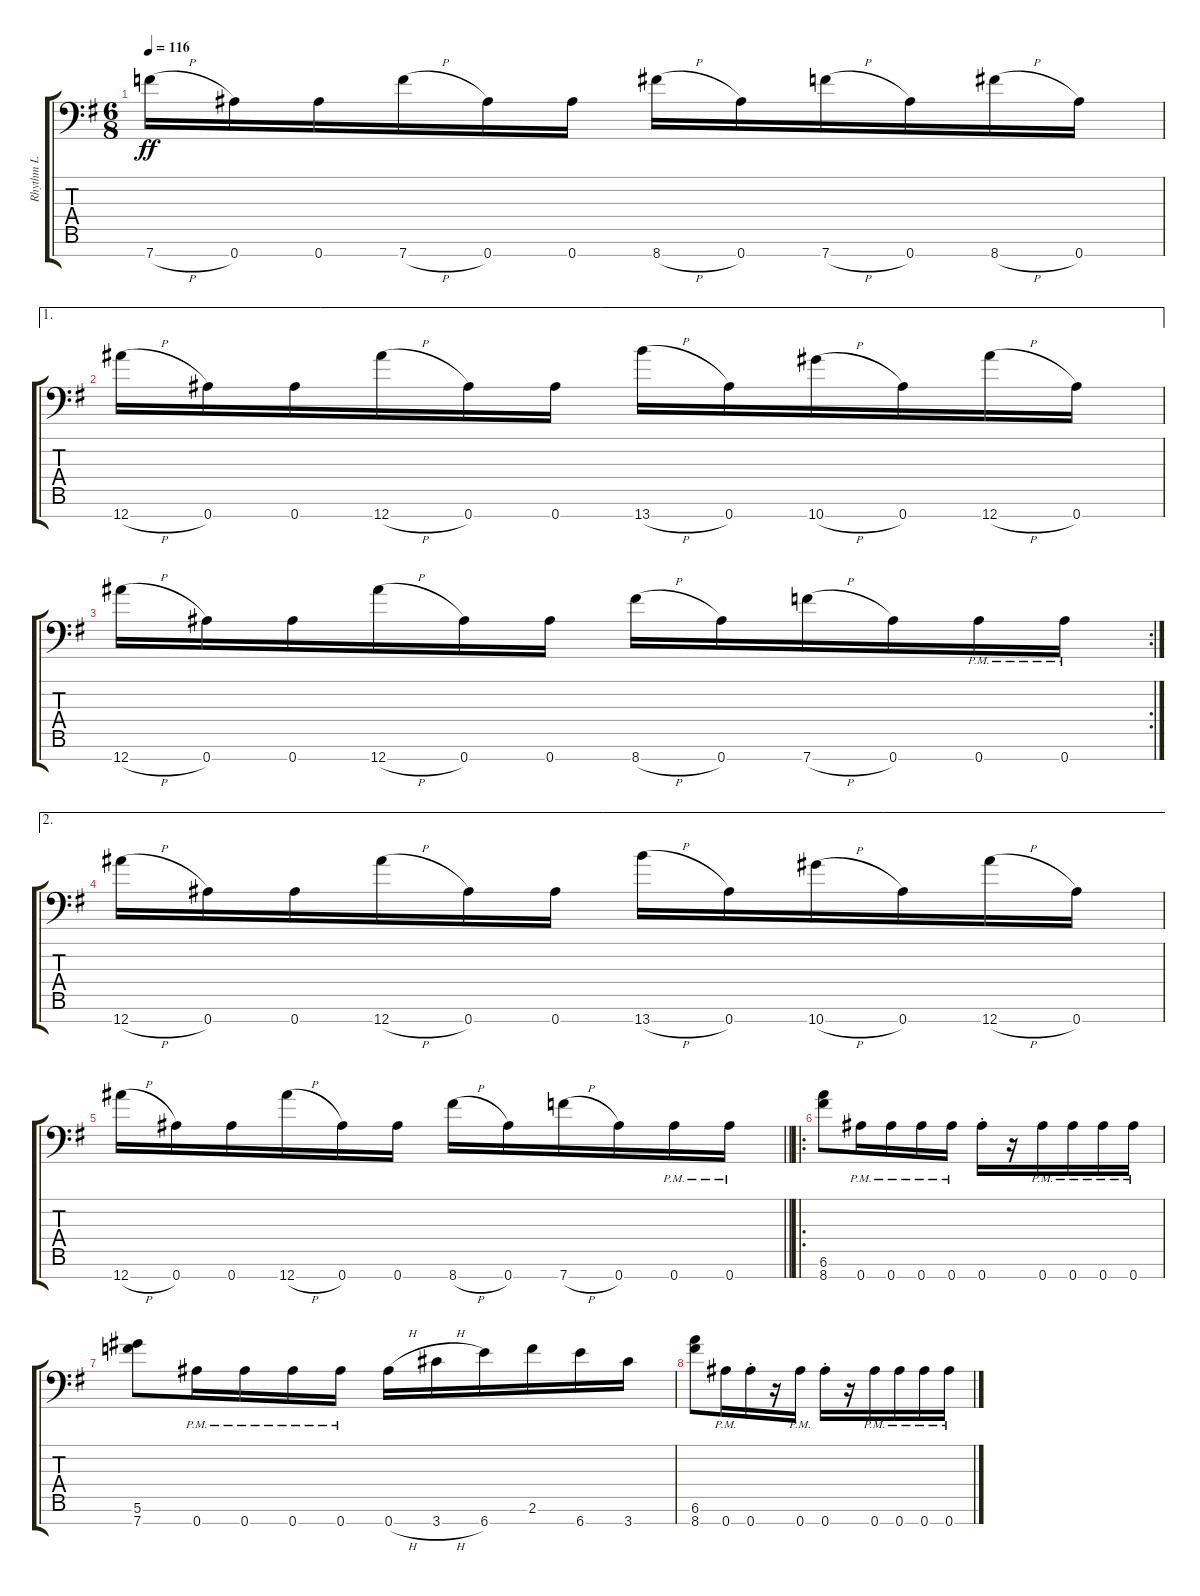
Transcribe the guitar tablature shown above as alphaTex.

\track ("Rhythm L" "Rhythm L") {instrument distortionguitar}
\staff {score tabs}
\tuning (Eb4 Bb3 Gb3 Db3 Ab2 Eb2 Bb1) {hide}
\ts (6 8)
\tempo 116
\clef f4
\ks g
7.7{h}.16{ot 8vb dy ff} 0.7.16{ot 8vb} 0.7.16{ot 8vb} 7.7{h}.16{ot 8vb} 0.7.16{ot 8vb} 0.7.16{ot 8vb} 8.7{h}.16{ot 8vb} 0.7.16{ot 8vb} 7.7{h}.16{ot 8vb} 0.7.16{ot 8vb} 8.7{h}.16{ot 8vb} 0.7.16{ot 8vb} |
\ae 1
12.7{h}.16{ot 8vb} 0.7.16{ot 8vb} 0.7.16{ot 8vb} 12.7{h}.16{ot 8vb} 0.7.16{ot 8vb} 0.7.16{ot 8vb} 13.7{h}.16{ot 8vb} 0.7.16{ot 8vb} 10.7{h}.16{ot 8vb} 0.7.16{ot 8vb} 12.7{h}.16{ot 8vb} 0.7.16{ot 8vb} |
\rc 2
12.7{h}.16{ot 8vb} 0.7.16{ot 8vb} 0.7.16{ot 8vb} 12.7{h}.16{ot 8vb} 0.7.16{ot 8vb} 0.7.16{ot 8vb} 8.7{h}.16{ot 8vb} 0.7.16{ot 8vb} 7.7{h}.16{ot 8vb} 0.7.16{ot 8vb} 0.7{pm}.16{ot 8vb} 0.7{pm}.16{ot 8vb} |
\ae 2
12.7{h}.16{ot 8vb} 0.7.16{ot 8vb} 0.7.16{ot 8vb} 12.7{h}.16{ot 8vb} 0.7.16{ot 8vb} 0.7.16{ot 8vb} 13.7{h}.16{ot 8vb} 0.7.16{ot 8vb} 10.7{h}.16{ot 8vb} 0.7.16{ot 8vb} 12.7{h}.16{ot 8vb} 0.7.16{ot 8vb} |
\barLineRight lightlight
12.7{h}.16{ot 8vb} 0.7.16{ot 8vb} 0.7.16{ot 8vb} 12.7{h}.16{ot 8vb} 0.7.16{ot 8vb} 0.7.16{ot 8vb} 8.7{h}.16{ot 8vb} 0.7.16{ot 8vb} 7.7{h}.16{ot 8vb} 0.7.16{ot 8vb} 0.7{pm}.16{ot 8vb} 0.7{pm}.16{ot 8vb} |
\ro
(6.6 8.7).8{ot 8vb} 0.7{pm}.16{ot 8vb} 0.7{pm}.16{ot 8vb} 0.7{pm}.16{ot 8vb} 0.7{pm}.16{ot 8vb} 0.7{st}.16{ot 8vb} r.16 0.7{pm}.16{ot 8vb} 0.7{pm}.16{ot 8vb} 0.7{pm}.16{ot 8vb} 0.7{pm}.16{ot 8vb} |
(5.6 7.7).8{ot 8vb} 0.7{pm}.16{ot 8vb} 0.7{pm}.16{ot 8vb} 0.7{pm}.16{ot 8vb} 0.7{pm}.16{ot 8vb} 0.7{h}.16{ot 8vb} 3.7{h}.16{ot 8vb} 6.7.16{ot 8vb} 2.6.16{ot 8vb} 6.7.16{ot 8vb} 3.7.16{ot 8vb} |
(6.6 8.7).8{ot 8vb} 0.7{pm}.16{ot 8vb} 0.7{st}.16{ot 8vb} r.16 0.7{pm}.16{ot 8vb} 0.7{st}.16{ot 8vb} r.16 0.7{pm}.16{ot 8vb} 0.7{pm}.16{ot 8vb} 0.7{pm}.16{ot 8vb} 0.7{pm}.16{ot 8vb}
